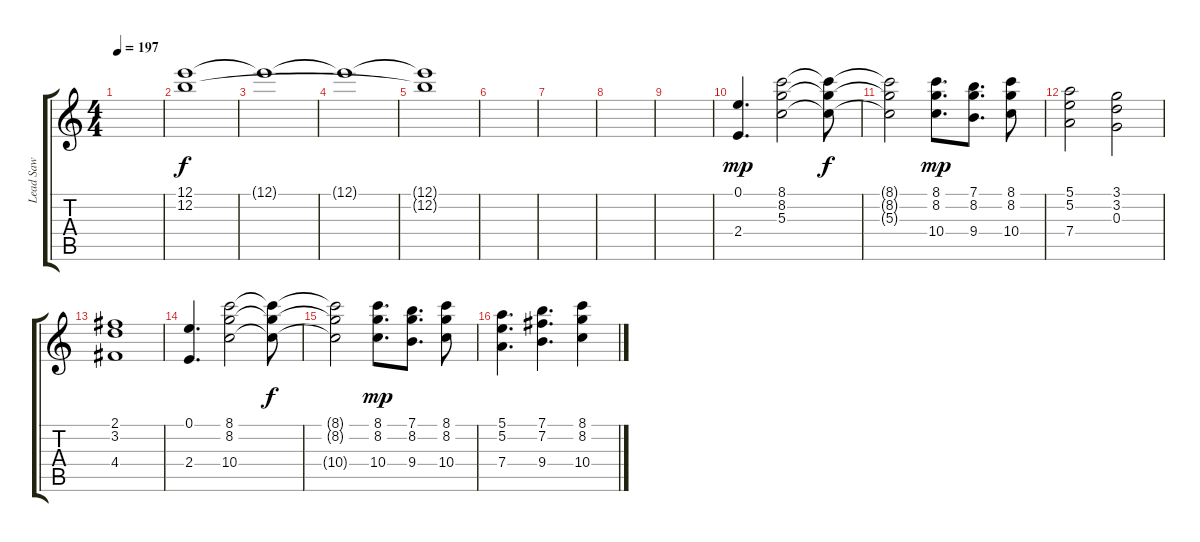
\track ("Lead Saw" "Lead Saw") {instrument distortionguitar}
\staff {score tabs}
\tuning (E4 B3 G3 D3 A2 E2) {hide}
\ts (4 4)
\tempo 197
\clef g2
\ks c
|
(12.1 12.2).1{dy f} |
12.1{t}.1 |
12.1{t}.1 |
(12.1{t} 12.2{t}).1 |
|
|
|
|
(0.1 2.4).4{d dy mp} (8.1 8.2 5.3).2 (8.1{t} 8.2{t} 5.3{t}).8{dy f} |
(8.1{t} 8.2{t} 5.3{t}).2 (8.1 8.2 10.4).8{d dy mp} (7.1 8.2 9.4).8{d} (8.1 8.2 10.4).8 |
(5.1 5.2 7.4).2 (3.1 3.2 0.3).2 |
(2.1 3.2 4.4).1 |
(0.1 2.4).4{d} (8.1 8.2 10.4).2 (8.1{t} 8.2{t} 10.4{t}).8{dy f} |
(8.1{t} 8.2{t} 10.4{t}).2 (8.1 8.2 10.4).8{d dy mp} (7.1 8.2 9.4).8{d} (8.1 8.2 10.4).8 |
(5.1 5.2 7.4).4{d} (7.1 7.2 9.4).4{d} (8.1 8.2 10.4).4
